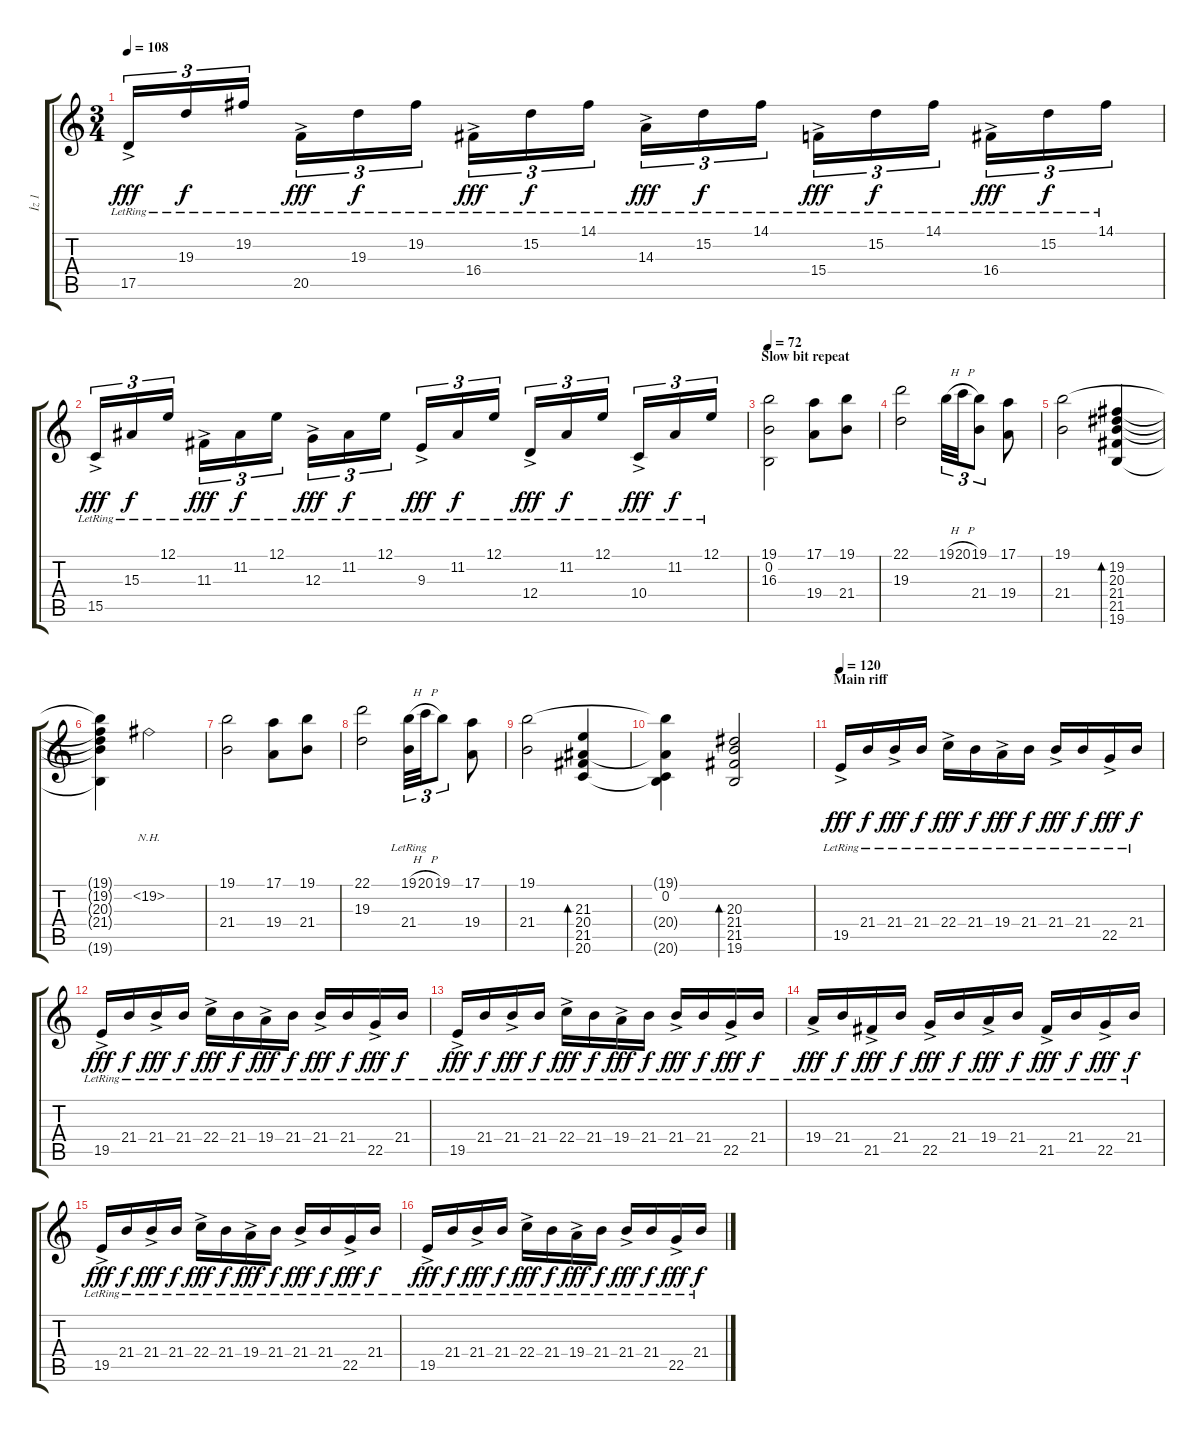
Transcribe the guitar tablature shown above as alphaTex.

\track ("İz 1" "İz 1") {instrument stringensemble1}
\staff {score tabs}
\tuning (E4 B3 G3 D3 A2 E2) {hide}
\ts (3 4)
\tempo 108
\clef g2
\ks c
17.5{ac lr}.16{tu (3 2) dy fff} 19.3{lr}.16{tu (3 2) dy f} 19.2{lr}.16{tu (3 2)} 20.5{ac lr}.16{tu (3 2) dy fff} 19.3{lr}.16{tu (3 2) dy f} 19.2{lr}.16{tu (3 2)} 16.4{ac lr}.16{tu (3 2) dy fff} 15.2{lr}.16{tu (3 2) dy f} 14.1{lr}.16{tu (3 2)} 14.3{ac lr}.16{tu (3 2) dy fff} 15.2{lr}.16{tu (3 2) dy f} 14.1{lr}.16{tu (3 2)} 15.4{ac lr}.16{tu (3 2) dy fff} 15.2{lr}.16{tu (3 2) dy f} 14.1{lr}.16{tu (3 2)} 16.4{ac lr}.16{tu (3 2) dy fff} 15.2{lr}.16{tu (3 2) dy f} 14.1{lr}.16{tu (3 2)} |
15.5{ac lr}.16{tu (3 2) dy fff} 15.3{lr}.16{tu (3 2) dy f} 12.1{lr}.16{tu (3 2)} 11.3{ac lr}.16{tu (3 2) dy fff} 11.2{lr}.16{tu (3 2) dy f} 12.1{lr}.16{tu (3 2)} 12.3{ac lr}.16{tu (3 2) dy fff} 11.2{lr}.16{tu (3 2) dy f} 12.1{lr}.16{tu (3 2)} 9.3{ac lr}.16{tu (3 2) dy fff} 11.2{lr}.16{tu (3 2) dy f} 12.1{lr}.16{tu (3 2)} 12.4{ac lr}.16{tu (3 2) dy fff} 11.2{lr}.16{tu (3 2) dy f} 12.1{lr}.16{tu (3 2)} 10.4{ac lr}.16{tu (3 2) dy fff} 11.2{lr}.16{tu (3 2) dy f} 12.1{lr}.16{tu (3 2)} |
\section ("" "Slow bit repeat")
\tempo 72
(19.1 0.2 16.3).2{volume 16} (17.1 19.4).8 (19.1 21.4).8 |
(22.1 19.3).2 19.1{h}.32{tu (3 2)} 20.1{h}.32{tu (3 2)} (19.1 21.4).8{tu (3 2)} (17.1 19.4).8 |
(19.1 21.4).2 (19.2 20.3 21.4 21.5 19.6).4{bd 240 volume 10} |
(19.1{t} 19.2{t} 20.3{t} 21.4{t} 19.6{t}).4 19.2{nh}.2 |
(19.1 21.4).2{volume 16} (17.1 19.4).8 (19.1 21.4).8 |
(22.1 19.3).2 (19.1{h} 21.4{lr}).32{tu (3 2)} 20.1{h}.32{tu (3 2)} 19.1.8{tu (3 2)} (17.1 19.4).8 |
(19.1 21.4).2 (21.3 20.4 21.5 20.6).4{bd 240 volume 10} |
(19.1{t} 0.2 20.4{t} 20.6{t}).4 (20.3 21.4 21.5 19.6).2{bd 240} |
\section ("" "Main riff")
\tempo 120
19.5{ac lr}.16{dy fff volume 16 balance 0} 21.4{lr}.16{dy f balance 1} 21.4{ac lr}.16{dy fff} 21.4{lr}.16{dy f} 22.4{ac lr}.16{dy fff} 21.4{lr}.16{dy f} 19.4{ac lr}.16{dy fff} 21.4{lr}.16{dy f} 21.4{ac lr}.16{dy fff} 21.4{lr}.16{dy f} 22.5{ac lr}.16{dy fff} 21.4{lr}.16{dy f} |
19.5{ac lr}.16{dy fff} 21.4{lr}.16{dy f} 21.4{ac lr}.16{dy fff} 21.4{lr}.16{dy f} 22.4{ac lr}.16{dy fff} 21.4{lr}.16{dy f} 19.4{ac lr}.16{dy fff} 21.4{lr}.16{dy f} 21.4{ac lr}.16{dy fff} 21.4{lr}.16{dy f} 22.5{ac lr}.16{dy fff} 21.4{lr}.16{dy f} |
19.5{ac lr}.16{dy fff} 21.4{lr}.16{dy f} 21.4{ac lr}.16{dy fff} 21.4{lr}.16{dy f} 22.4{ac lr}.16{dy fff} 21.4{lr}.16{dy f} 19.4{ac lr}.16{dy fff} 21.4{lr}.16{dy f} 21.4{ac lr}.16{dy fff} 21.4{lr}.16{dy f} 22.5{ac lr}.16{dy fff} 21.4{lr}.16{dy f} |
19.4{ac lr}.16{dy fff} 21.4{lr}.16{dy f} 21.5{ac lr}.16{dy fff} 21.4{lr}.16{dy f} 22.5{ac lr}.16{dy fff} 21.4{lr}.16{dy f} 19.4{ac lr}.16{dy fff} 21.4{lr}.16{dy f} 21.5{ac lr}.16{dy fff} 21.4{lr}.16{dy f} 22.5{ac lr}.16{dy fff} 21.4{lr}.16{dy f} |
19.5{ac lr}.16{dy fff} 21.4{lr}.16{dy f} 21.4{ac lr}.16{dy fff} 21.4{lr}.16{dy f} 22.4{ac lr}.16{dy fff} 21.4{lr}.16{dy f} 19.4{ac lr}.16{dy fff} 21.4{lr}.16{dy f} 21.4{ac lr}.16{dy fff} 21.4{lr}.16{dy f} 22.5{ac lr}.16{dy fff} 21.4{lr}.16{dy f} |
19.5{ac lr}.16{dy fff} 21.4{lr}.16{dy f} 21.4{ac lr}.16{dy fff} 21.4{lr}.16{dy f} 22.4{ac lr}.16{dy fff} 21.4{lr}.16{dy f} 19.4{ac lr}.16{dy fff} 21.4{lr}.16{dy f} 21.4{ac lr}.16{dy fff} 21.4{lr}.16{dy f} 22.5{ac lr}.16{dy fff} 21.4{lr}.16{dy f}
